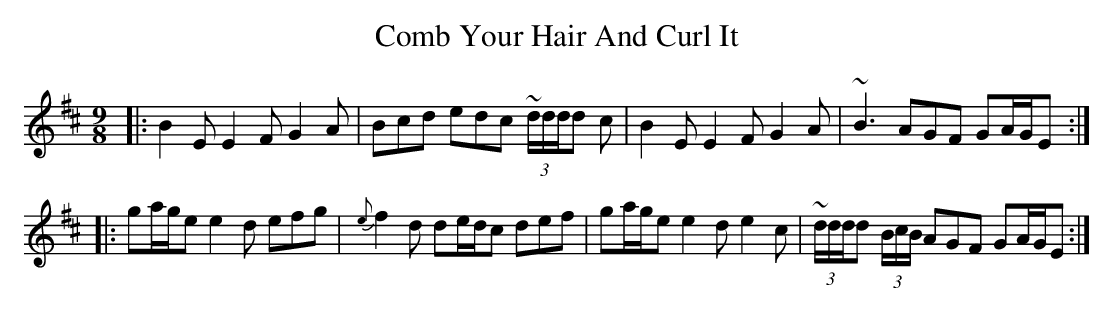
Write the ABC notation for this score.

X:1
T: Comb Your Hair And Curl It
M: 9/8
L: 1/8
K: Edor
|:B2E E2F G2A|Bcd edc ~(3d/d/d/d c|B2E E2F G2A|~B3 AGF GA/G/E:|
|:ga/g/e e2d efg|{e}f2d de/d/c def|ga/g/e e2d e2c|~(3d/d/d/d (3B/c/B/ AGF GA/G/E:|
